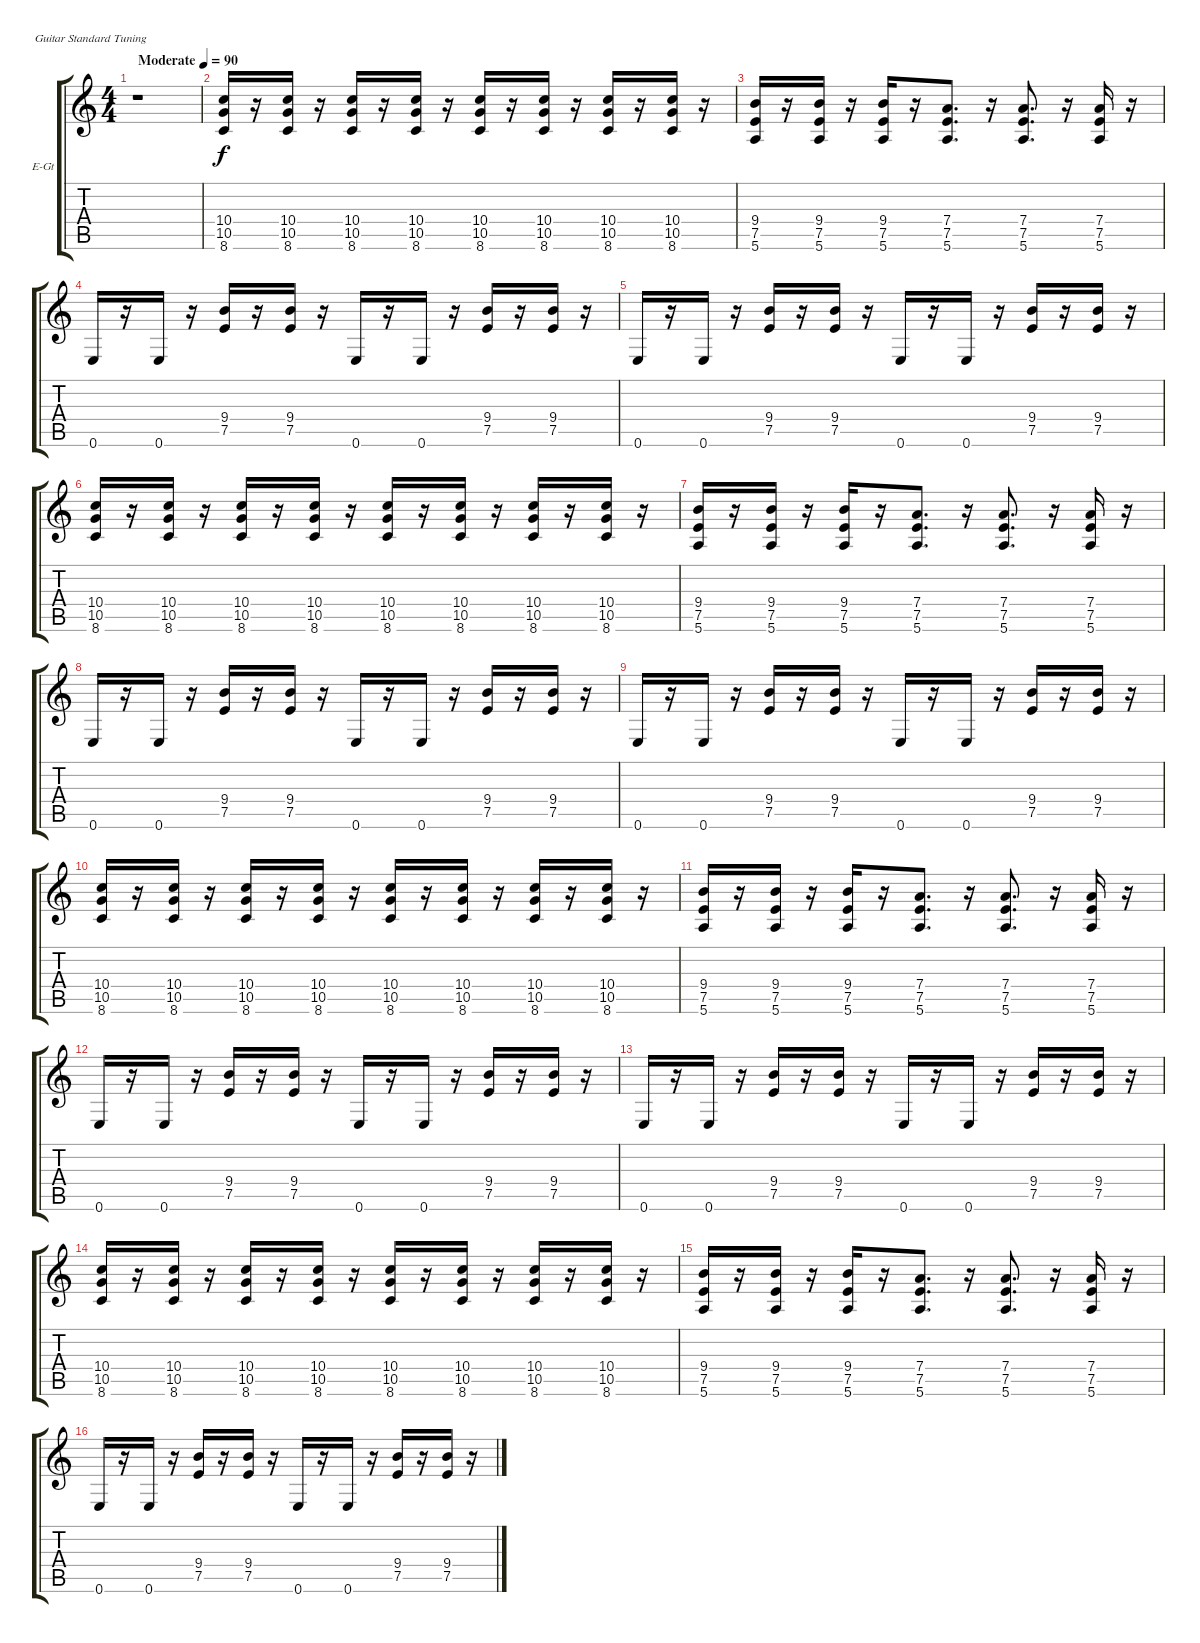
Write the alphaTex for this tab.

\bracketExtendMode groupsimilarinstruments
\firstSystemTrackNameOrientation horizontal
\otherSystemsTrackNameOrientation horizontal
\track ("Guitar 1" "E-Gt") {instrument electricguitarjazz}
\staff {score tabs}
\tuning (E4 B3 G3 D3 A2 E2)
\ts (4 4)
\beaming (8 2 2 2 2)
\tempo (90 "Moderate")
\clef g2
\ks c
r.1{dy f instrument electricguitarjazz} |
(10.4 10.5 8.6).16 r.16 (10.4 10.5 8.6).16 r.16 (10.4 10.5 8.6).16 r.16 (10.4 10.5 8.6).16 r.16 (10.4 10.5 8.6).16 r.16 (10.4 10.5 8.6).16 r.16 (10.4 10.5 8.6).16 r.16 (10.4 10.5 8.6).16 r.16 |
(9.4 7.5 5.6).16 r.16 (9.4 7.5 5.6).16 r.16 (9.4 7.5 5.6).16 r.16 (7.4 7.5 5.6).8{d} r.16 (7.4 7.5 5.6).8{d} r.16 (7.4 7.5 5.6).16 r.16 |
0.6.16 r.16 0.6.16 r.16 (9.4 7.5).16 r.16 (9.4 7.5).16 r.16 0.6.16 r.16 0.6.16 r.16 (9.4 7.5).16 r.16 (9.4 7.5).16 r.16 |
0.6.16 r.16 0.6.16 r.16 (9.4 7.5).16 r.16 (9.4 7.5).16 r.16 0.6.16 r.16 0.6.16 r.16 (9.4 7.5).16 r.16 (9.4 7.5).16 r.16 |
(10.4 10.5 8.6).16 r.16 (10.4 10.5 8.6).16 r.16 (10.4 10.5 8.6).16 r.16 (10.4 10.5 8.6).16 r.16 (10.4 10.5 8.6).16 r.16 (10.4 10.5 8.6).16 r.16 (10.4 10.5 8.6).16 r.16 (10.4 10.5 8.6).16 r.16 |
(9.4 7.5 5.6).16 r.16 (9.4 7.5 5.6).16 r.16 (9.4 7.5 5.6).16 r.16 (7.4 7.5 5.6).8{d} r.16 (7.4 7.5 5.6).8{d} r.16 (7.4 7.5 5.6).16 r.16 |
0.6.16 r.16 0.6.16 r.16 (9.4 7.5).16 r.16 (9.4 7.5).16 r.16 0.6.16 r.16 0.6.16 r.16 (9.4 7.5).16 r.16 (9.4 7.5).16 r.16 |
0.6.16 r.16 0.6.16 r.16 (9.4 7.5).16 r.16 (9.4 7.5).16 r.16 0.6.16 r.16 0.6.16 r.16 (9.4 7.5).16 r.16 (9.4 7.5).16 r.16 |
(10.4 10.5 8.6).16 r.16 (10.4 10.5 8.6).16 r.16 (10.4 10.5 8.6).16 r.16 (10.4 10.5 8.6).16 r.16 (10.4 10.5 8.6).16 r.16 (10.4 10.5 8.6).16 r.16 (10.4 10.5 8.6).16 r.16 (10.4 10.5 8.6).16 r.16 |
(9.4 7.5 5.6).16 r.16 (9.4 7.5 5.6).16 r.16 (9.4 7.5 5.6).16 r.16 (7.4 7.5 5.6).8{d} r.16 (7.4 7.5 5.6).8{d} r.16 (7.4 7.5 5.6).16 r.16 |
0.6.16 r.16 0.6.16 r.16 (9.4 7.5).16 r.16 (9.4 7.5).16 r.16 0.6.16 r.16 0.6.16 r.16 (9.4 7.5).16 r.16 (9.4 7.5).16 r.16 |
0.6.16 r.16 0.6.16 r.16 (9.4 7.5).16 r.16 (9.4 7.5).16 r.16 0.6.16 r.16 0.6.16 r.16 (9.4 7.5).16 r.16 (9.4 7.5).16 r.16 |
(10.4 10.5 8.6).16 r.16 (10.4 10.5 8.6).16 r.16 (10.4 10.5 8.6).16 r.16 (10.4 10.5 8.6).16 r.16 (10.4 10.5 8.6).16 r.16 (10.4 10.5 8.6).16 r.16 (10.4 10.5 8.6).16 r.16 (10.4 10.5 8.6).16 r.16 |
(9.4 7.5 5.6).16 r.16 (9.4 7.5 5.6).16 r.16 (9.4 7.5 5.6).16 r.16 (7.4 7.5 5.6).8{d} r.16 (7.4 7.5 5.6).8{d} r.16 (7.4 7.5 5.6).16 r.16 |
0.6.16 r.16 0.6.16 r.16 (9.4 7.5).16 r.16 (9.4 7.5).16 r.16 0.6.16 r.16 0.6.16 r.16 (9.4 7.5).16 r.16 (9.4 7.5).16 r.16
